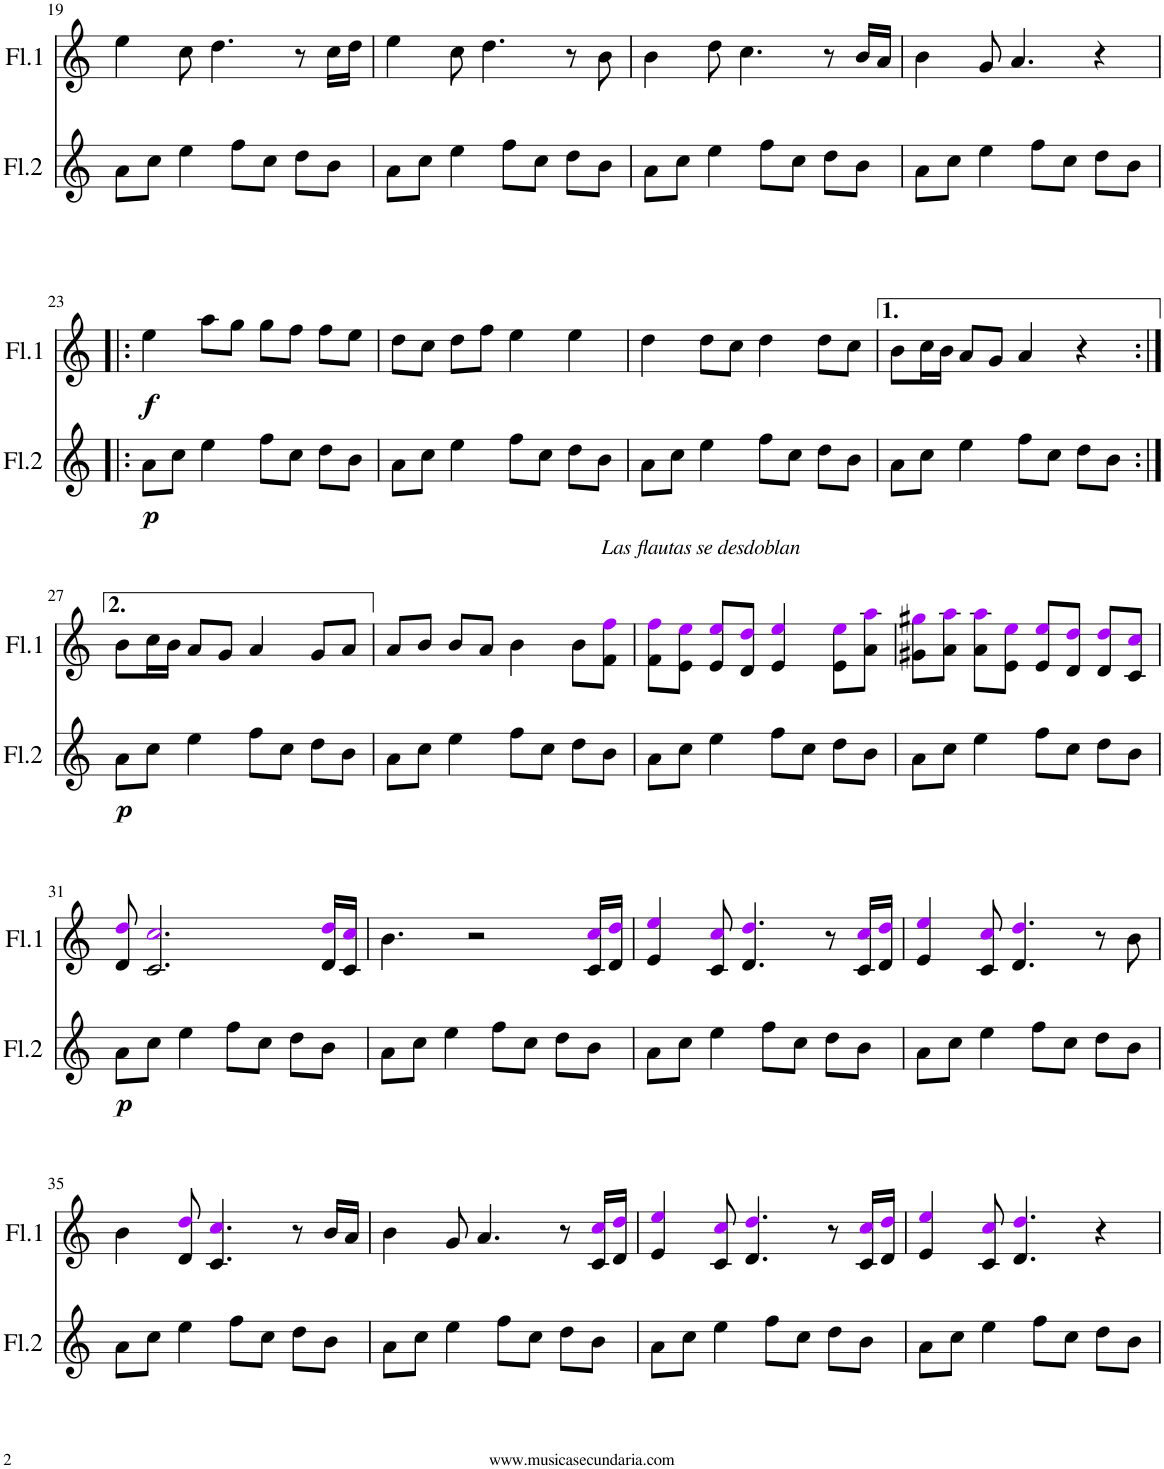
**kern	**dynam	**kern	**dynam
*part2	*part2	*part1	*part1
*staff2	*staff2	*staff1	*staff1
*I"Flauta 2	*	*I"Flauta 1	*
*I'Fl.2	*	*I'Fl.1	*
!!LO:PB:g=z
*clefG2	*	*clefG2	*
*k[]	*	*k[]	*
*M4/4	*	*M4/4	*
=19	=19	=19	=19
8a\L	.	4ee\	.
8cc\J	.	.	.
4ee\	.	8cc\	.
.	.	4.dd\	.
8ff\L	.	.	.
8cc\J	.	.	.
8dd\L	.	8r	.
8b\J	.	16cc\LL	.
.	.	16dd\JJ	.
=20	=20	=20	=20
8a\L	.	4ee\	.
8cc\J	.	.	.
4ee\	.	8cc\	.
.	.	4.dd\	.
8ff\L	.	.	.
8cc\J	.	.	.
8dd\L	.	8r	.
8b\J	.	8b\	.
=21	=21	=21	=21
8a\L	.	4b\	.
8cc\J	.	.	.
4ee\	.	8dd\	.
.	.	4.cc\	.
8ff\L	.	.	.
8cc\J	.	.	.
8dd\L	.	8r	.
8b\J	.	16b/LL	.
.	.	16a/JJ	.
=22	=22	=22	=22
8a\L	.	4b\	.
8cc\J	.	.	.
4ee\	.	8g/	.
.	.	4.a/	.
8ff\L	.	.	.
8cc\J	.	.	.
8dd\L	.	4r	.
8b\J	.	.	.
!!LO:LB:g=z
=23!|:	=23!|:	=23!|:	=23!|:
!	!LO:DY:b	!	!LO:DY:b
8a\L	p	4ee\	f
8cc\J	.	.	.
4ee\	.	8aa\L	.
.	.	8gg\J	.
8ff\L	.	8gg\L	.
8cc\J	.	8ff\J	.
8dd\L	.	8ff\L	.
8b\J	.	8ee\J	.
=24	=24	=24	=24
8a\L	.	8dd\L	.
8cc\J	.	8cc\J	.
4ee\	.	8dd\L	.
.	.	8ff\J	.
8ff\L	.	4ee\	.
8cc\J	.	.	.
8dd\L	.	4ee\	.
8b\J	.	.	.
=25	=25	=25	=25
8a\L	.	4dd\	.
8cc\J	.	.	.
4ee\	.	8dd\L	.
.	.	8cc\J	.
8ff\L	.	4dd\	.
8cc\J	.	.	.
8dd\L	.	8dd\L	.
8b\J	.	8cc\J	.
=26	=26	=26	=26
8a\L	.	8b\L	.
8cc\J	.	16cc\L	.
.	.	16b\JJ	.
4ee\	.	8a/L	.
.	.	8g/J	.
8ff\L	.	4a/	.
8cc\J	.	.	.
8dd\L	.	4r	.
8b\J	.	.	.
!!LO:LB:g=z
=27:|!	=27:|!	=27:|!	=27:|!
!	!LO:DY:b	!	!
8a\L	p	8b\L	.
8cc\J	.	16cc\L	.
.	.	16b\JJ	.
4ee\	.	8a/L	.
.	.	8g/J	.
8ff\L	.	4a/	.
8cc\J	.	.	.
8dd\L	.	8g/L	.
8b\J	.	8a/J	.
=28	=28	=28	=28
8a\L	.	8a/L	.
8cc\J	.	8b/J	.
4ee\	.	8b/L	.
.	.	8a/J	.
8ff\L	.	4b\	.
8cc\J	.	.	.
8dd\L	.	8b\L	.
!	!	!LO:TX:a:i:t=Las flautas se desdoblan	!
8b\J	.	8f\ 8ffi\J	.
=29	=29	=29	=29
8a\L	.	8f\ 8ffi\L	.
8cc\J	.	8e\ 8eei\J	.
4ee\	.	8e/ 8eei/L	.
.	.	8d/ 8ddi/J	.
8ff\L	.	4e/ 4eei/	.
8cc\J	.	.	.
8dd\L	.	8e\ 8eei\L	.
8b\J	.	8a\ 8aai\J	.
=30	=30	=30	=30
8a\L	.	8g#X\ 8gg#Xi\L	.
8cc\J	.	8a\ 8aai\J	.
4ee\	.	8a\ 8aai\L	.
.	.	8e\ 8eei\J	.
8ff\L	.	8e/ 8eei/L	.
8cc\J	.	8d/ 8ddi/J	.
8dd\L	.	8d/ 8ddi/L	.
8b\J	.	8c/ 8cci/J	.
!!LO:LB:g=z
=31	=31	=31	=31
!	!LO:DY:b	!	!
8a\L	p	8d/ 8ddi/	.
8cc\J	.	2.c/ 2.cci/	.
4ee\	.	.	.
8ff\L	.	.	.
8cc\J	.	.	.
8dd\L	.	.	.
8b\J	.	16d/ 16ddi/LL	.
.	.	16c/ 16cci/JJ	.
=32	=32	=32	=32
8a\L	.	4.b\	.
8cc\J	.	.	.
4ee\	.	.	.
.	.	2r	.
8ff\L	.	.	.
8cc\J	.	.	.
8dd\L	.	.	.
8b\J	.	16c/ 16cci/LL	.
.	.	16d/ 16ddi/JJ	.
=33	=33	=33	=33
8a\L	.	4e/ 4eei/	.
8cc\J	.	.	.
4ee\	.	8c/ 8cci/	.
.	.	4.d/ 4.ddi/	.
8ff\L	.	.	.
8cc\J	.	.	.
8dd\L	.	8r	.
8b\J	.	16c/ 16cci/LL	.
.	.	16d/ 16ddi/JJ	.
=34	=34	=34	=34
8a\L	.	4e/ 4eei/	.
8cc\J	.	.	.
4ee\	.	8c/ 8cci/	.
.	.	4.d/ 4.ddi/	.
8ff\L	.	.	.
8cc\J	.	.	.
8dd\L	.	8r	.
8b\J	.	8b\	.
!!LO:LB:g=z
=35	=35	=35	=35
8a\L	.	4b\	.
8cc\J	.	.	.
4ee\	.	8d/ 8ddi/	.
.	.	4.c/ 4.cci/	.
8ff\L	.	.	.
8cc\J	.	.	.
8dd\L	.	8r	.
8b\J	.	16b/LL	.
.	.	16a/JJ	.
=36	=36	=36	=36
8a\L	.	4b\	.
8cc\J	.	.	.
4ee\	.	8g/	.
.	.	4.a/	.
8ff\L	.	.	.
8cc\J	.	.	.
8dd\L	.	8r	.
8b\J	.	16c/ 16cci/LL	.
.	.	16d/ 16ddi/JJ	.
=37	=37	=37	=37
8a\L	.	4e/ 4eei/	.
8cc\J	.	.	.
4ee\	.	8c/ 8cci/	.
.	.	4.d/ 4.ddi/	.
8ff\L	.	.	.
8cc\J	.	.	.
8dd\L	.	8r	.
8b\J	.	16c/ 16cci/LL	.
.	.	16d/ 16ddi/JJ	.
=38	=38	=38	=38
8a\L	.	4e/ 4eei/	.
8cc\J	.	.	.
4ee\	.	8c/ 8cci/	.
.	.	4.d/ 4.ddi/	.
8ff\L	.	.	.
8cc\J	.	.	.
8dd\L	.	4r	.
8b\J	.	.	.
=	=	=	=
*-	*-	*-	*-
